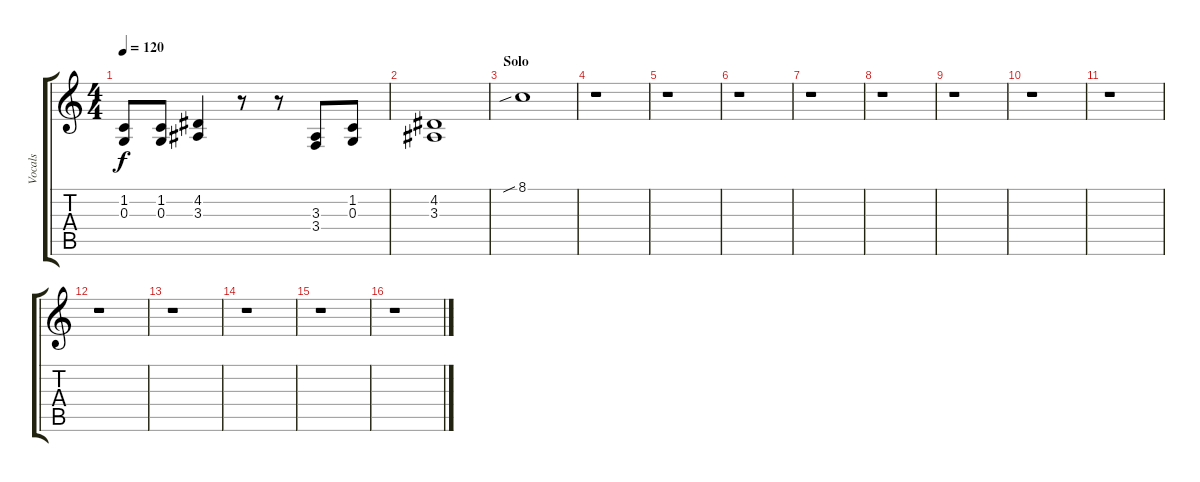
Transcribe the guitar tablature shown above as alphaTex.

\track ("Vocals" "Vocals") {instrument lead2sawtooth}
\staff {score tabs}
\tuning (E4 B3 G3 D3 A2 E2) {hide}
\ts (4 4)
\tempo 120
\clef g2
\ks c
(1.2 0.3).8{dy f} (1.2 0.3).8 (4.2 3.3).4 r.8 r.8 (3.3 3.4).8 (1.2 0.3).8 |
(4.2 3.3).1 |
\section ("" "Solo")
8.1{sib}.1 |
r.1 |
r.1 |
r.1 |
r.1 |
r.1 |
r.1 |
r.1 |
r.1 |
r.1 |
r.1 |
r.1 |
r.1 |
r.1
